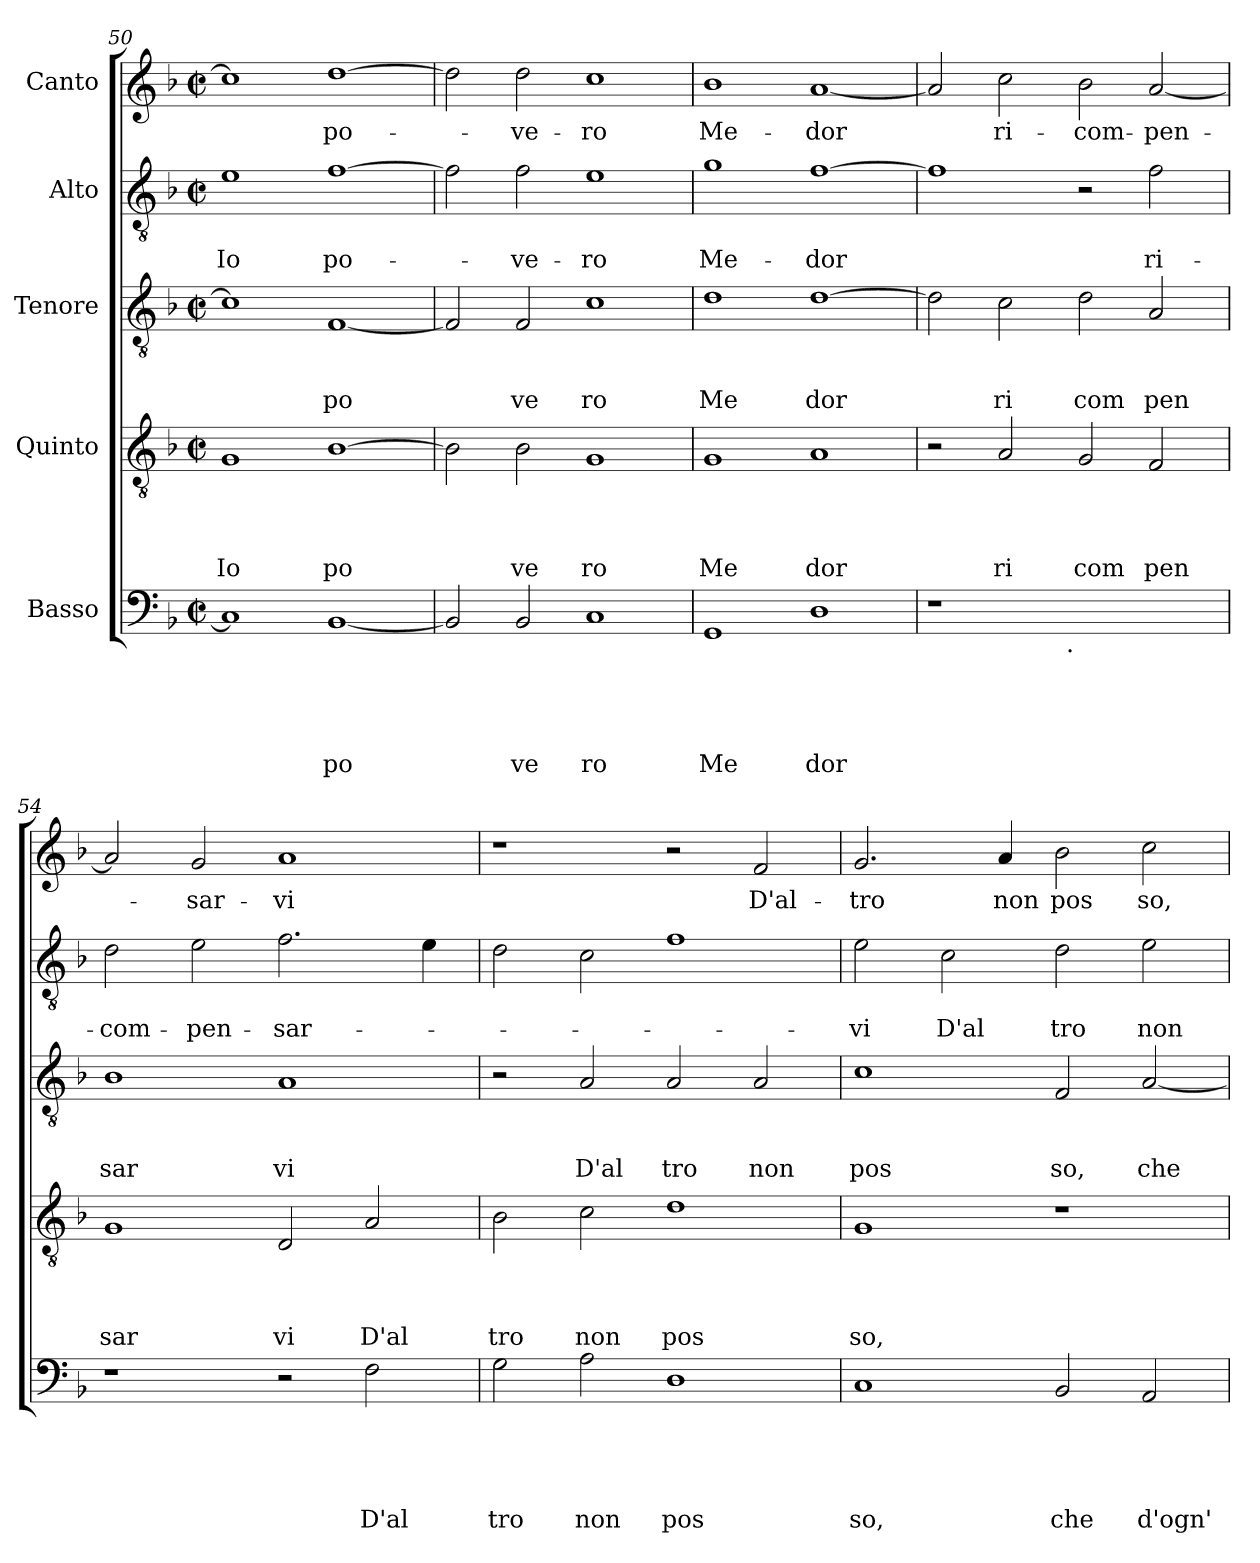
**kern	**text	**text	**text	**text	**text	**kern	**text	**text	**text	**text	**kern	**text	**text	**text	**kern	**text	**text	**kern	**text
*part5	*part5	*part5	*part5	*part5	*part5	*part4	*part4	*part4	*part4	*part4	*part3	*part3	*part3	*part3	*part2	*part2	*part2	*part1	*part1
*staff5	*staff5	*staff5	*staff5	*staff5	*staff5	*staff4	*staff4	*staff4	*staff4	*staff4	*staff3	*staff3	*staff3	*staff3	*staff2	*staff2	*staff2	*staff1	*staff1
*I"Basso	*	*	*	*	*	*I"Quinto	*	*	*	*	*I"Tenore	*	*	*	*I"Alto	*	*	*I"Canto	*
*clefF4	*	*	*	*	*	*clefGv2	*	*	*	*	*clefGv2	*	*	*	*clefGv2	*	*	*clefG2	*
*k[b-]	*	*	*	*	*	*k[b-]	*	*	*	*	*k[b-]	*	*	*	*k[b-]	*	*	*k[b-]	*
*F:	*	*	*	*	*	*F:	*	*	*	*	*F:	*	*	*	*F:	*	*	*F:	*
*M2/2	*	*	*	*	*	*M2/2	*	*	*	*	*M2/2	*	*	*	*M2/2	*	*	*M2/2	*
*met(c|)	*	*	*	*	*	*met(c|)	*	*	*	*	*met(c|)	*	*	*	*met(c|)	*	*	*met(c|)	*
=50	=50	=50	=50	=50	=50	=50	=50	=50	=50	=50	=50	=50	=50	=50	=50	=50	=50	=50	=50
!	!	!	!	!	!	!	!	!	!	!LO:LY:b	!	!	!	!	!	!	!LO:LY:b	!	!
1C]	.	.	.	.	.	1G	.	.	.	Io	1c]	.	.	.	1e	.	Io	1cc]	.
!	!	!	!	!	!LO:LY:b	!	!	!	!	!LO:LY:b	!	!	!	!LO:LY:b	!	!	!LO:LY:b	!	!LO:LY:b
[<1BB-	.	.	.	.	po	[>1B-	.	.	.	po	[<1F	.	.	po	[>1f	.	po-	[>1dd	po-
=51	=51	=51	=51	=51	=51	=51	=51	=51	=51	=51	=51	=51	=51	=51	=51	=51	=51	=51	=51
2BB-/]	.	.	.	.	.	2B-\]	.	.	.	.	2F/]	.	.	.	2f\]	.	.	2dd\]	.
!	!	!	!	!	!LO:LY:b	!	!	!	!	!LO:LY:b	!	!	!	!LO:LY:b	!	!	!LO:LY:b	!	!LO:LY:b
2BB-/	.	.	.	.	ve	2B-\	.	.	.	ve	2F/	.	.	ve	2f\	.	-ve-	2dd\	-ve-
!	!	!	!	!	!LO:LY:b	!	!	!	!	!LO:LY:b	!	!	!	!LO:LY:b	!	!	!LO:LY:b	!	!LO:LY:b
1C	.	.	.	.	ro	1G	.	.	.	ro	1c	.	.	ro	1e	.	-ro	1cc	-ro
=52	=52	=52	=52	=52	=52	=52	=52	=52	=52	=52	=52	=52	=52	=52	=52	=52	=52	=52	=52
!	!	!	!	!	!LO:LY:b	!	!	!	!	!LO:LY:b	!	!	!	!LO:LY:b	!	!	!LO:LY:b	!	!LO:LY:b
1GG	.	.	.	.	Me	1G	.	.	.	Me	1d	.	.	Me	1g	.	Me-	1b-	Me-
!	!	!	!	!	!LO:LY:b	!	!	!	!	!LO:LY:b	!	!	!	!LO:LY:b	!	!	!LO:LY:b	!	!LO:LY:b
1D	.	.	.	.	dor	1A	.	.	.	dor	[>1d	.	.	dor	[>1f	.	-dor	[<1a	-dor
=53	=53	=53	=53	=53	=53	=53	=53	=53	=53	=53	=53	=53	=53	=53	=53	=53	=53	=53	=53
*^	*	*	*	*	*	*	*	*	*	*	*	*	*	*	*	*	*	*	*
1r	2ryy	.	.	.	.	.	2r	.	.	.	.	2d\]	.	.	.	1f]	.	.	2a/]	.
!	!	!	!	!	!	!	!	!	!	!	!LO:LY:b	!	!	!	!LO:LY:b	!	!	!	!	!LO:LY:b
.	4...ryy	.	.	.	.	.	2A/	.	.	.	ri	2c\	.	.	ri	.	.	.	2cc\	ri-
!	!LO:TX:b:t=.	!	!	!	!	!	!	!	!	!	!	!	!	!	!	!	!	!	!	!
.	1ryy	.	.	.	.	.	.	.	.	.	.	.	.	.	.	.	.	.	.	.
!	!	!	!	!	!	!	!	!	!	!	!LO:LY:b	!	!	!	!LO:LY:b	!	!	!	!	!LO:LY:b
1ryy	.	.	.	.	.	.	2G/	.	.	.	com	2d\	.	.	com	2r	.	.	2b-\	-com-
!	!	!	!	!	!	!	!	!	!	!	!LO:LY:b	!	!	!	!LO:LY:b	!	!	!LO:LY:b	!	!LO:LY:b
.	.	.	.	.	.	.	2F/	.	.	.	pen	2A/	.	.	pen	2f\	.	ri-	[<2a/	-pen-
.	32ryy	.	.	.	.	.	.	.	.	.	.	.	.	.	.	.	.	.	.	.
=54	=54	=54	=54	=54	=54	=54	=54	=54	=54	=54	=54	=54	=54	=54	=54	=54	=54	=54	=54	=54
!	!	!	!	!	!	!	!	!	!	!	!LO:LY:b	!	!	!	!LO:LY:b	!	!	!LO:LY:b	!	!
*v	*v	*	*	*	*	*	*	*	*	*	*	*	*	*	*	*	*	*	*	*
1r	.	.	.	.	.	1G	.	.	.	sar	1B-	.	.	sar	2d\	.	-com-	2a/]	.
!	!	!	!	!	!	!	!	!	!	!	!	!	!	!	!	!	!LO:LY:b	!	!LO:LY:b
.	.	.	.	.	.	.	.	.	.	.	.	.	.	.	2e\	.	-pen-	2g/	-sar-
!	!	!	!	!	!	!	!	!	!	!LO:LY:b	!	!	!	!LO:LY:b	!	!	!LO:LY:b	!	!LO:LY:b
2r	.	.	.	.	.	2D/	.	.	.	vi	1A	.	.	vi	2.f\	.	-sar-	1a	-vi
!	!	!	!	!	!LO:LY:b	!	!	!	!	!LO:LY:b	!	!	!	!	!	!	!	!	!
2F\	.	.	.	.	D'al	2A/	.	.	.	D'al	.	.	.	.	.	.	.	.	.
.	.	.	.	.	.	.	.	.	.	.	.	.	.	.	4e\	.	.	.	.
=55	=55	=55	=55	=55	=55	=55	=55	=55	=55	=55	=55	=55	=55	=55	=55	=55	=55	=55	=55
!	!	!	!	!	!LO:LY:b	!	!	!	!	!LO:LY:b	!	!	!	!	!	!	!	!	!
2G\	.	.	.	.	tro	2B-\	.	.	.	tro	2r	.	.	.	2d\	.	.	1r	.
!	!	!	!	!	!LO:LY:b	!	!	!	!	!LO:LY:b	!	!	!	!LO:LY:b	!	!	!	!	!
2A\	.	.	.	.	non	2c\	.	.	.	non	2A/	.	.	D'al	2c\	.	.	.	.
!	!	!	!	!	!LO:LY:b	!	!	!	!	!LO:LY:b	!	!	!	!LO:LY:b	!	!	!	!	!
1D	.	.	.	.	pos	1d	.	.	.	pos	2A/	.	.	tro	1f	.	.	2r	.
!	!	!	!	!	!	!	!	!	!	!	!	!	!	!LO:LY:b	!	!	!	!	!LO:LY:b
.	.	.	.	.	.	.	.	.	.	.	2A/	.	.	non	.	.	.	2f/	D'al-
!!LO:LB:g=z
=56	=56	=56	=56	=56	=56	=56	=56	=56	=56	=56	=56	=56	=56	=56	=56	=56	=56	=56	=56
!	!	!	!	!	!LO:LY:b	!	!	!	!	!LO:LY:b	!	!	!	!LO:LY:b	!	!	!LO:LY:b	!	!LO:LY:b
1C	.	.	.	.	so,	1G	.	.	.	so,	1c	.	.	pos	2e\	.	-vi	2.g/	-tro
!	!	!	!	!	!	!	!	!	!	!	!	!	!	!	!	!	!LO:LY:b	!	!
.	.	.	.	.	.	.	.	.	.	.	.	.	.	.	2c\	.	D'al	.	.
!	!	!	!	!	!	!	!	!	!	!	!	!	!	!	!	!	!	!	!LO:LY:b
.	.	.	.	.	.	.	.	.	.	.	.	.	.	.	.	.	.	4a/	non
!	!	!	!	!	!LO:LY:b	!	!	!	!	!	!	!	!	!LO:LY:b	!	!	!LO:LY:b	!	!LO:LY:b
2BB-/	.	.	.	.	che	1r	.	.	.	.	2F/	.	.	so,	2d\	.	tro	2b-\	pos
!	!	!	!	!	!LO:LY:b	!	!	!	!	!	!	!	!	!LO:LY:b	!	!	!LO:LY:b	!	!LO:LY:b
2AA/	.	.	.	.	d'ogn'	.	.	.	.	.	[<2A/	.	.	che	2e\	.	non	2cc\	so,
=	=	=	=	=	=	=	=	=	=	=	=	=	=	=	=	=	=	=	=
*-	*-	*-	*-	*-	*-	*-	*-	*-	*-	*-	*-	*-	*-	*-	*-	*-	*-	*-	*-
